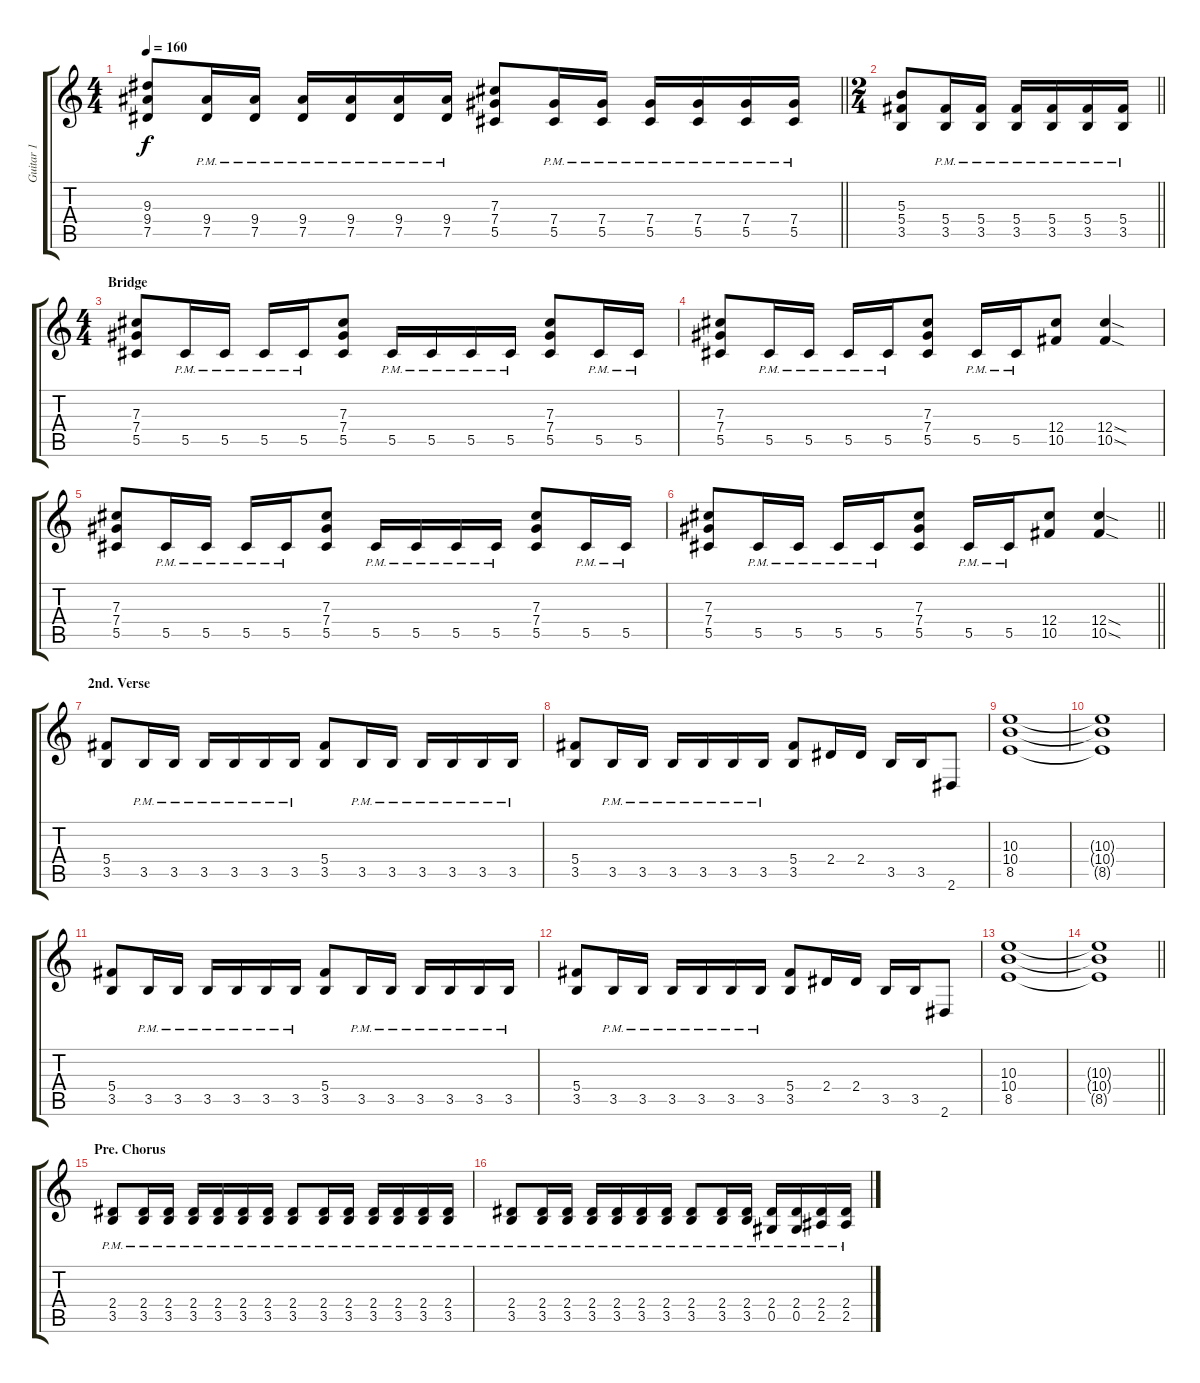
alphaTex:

\track ("Guitar 1 " "Guitar 1 ") {instrument distortionguitar}
\staff {score tabs}
\tuning (Eb4 Bb3 Gb3 Db3 Ab2 Db2) {hide}
\ts (4 4)
\tempo 160
\clef g2
\barLineRight lightlight
\ks c
(9.3 9.4 7.5).8{dy f} (9.4{pm} 7.5{pm}).16 (9.4{pm} 7.5{pm}).16 (9.4{pm} 7.5{pm}).16 (9.4{pm} 7.5{pm}).16 (9.4{pm} 7.5{pm}).16 (9.4{pm} 7.5{pm}).16 (7.3 7.4 5.5).8 (7.4{pm} 5.5{pm}).16 (7.4{pm} 5.5{pm}).16 (7.4{pm} 5.5{pm}).16 (7.4{pm} 5.5{pm}).16 (7.4{pm} 5.5{pm}).16 (7.4{pm} 5.5{pm}).16 |
\ts (2 4)
\barLineRight lightlight
(5.3 5.4 3.5).8 (5.4{pm} 3.5{pm}).16 (5.4{pm} 3.5{pm}).16 (5.4{pm} 3.5{pm}).16 (5.4{pm} 3.5{pm}).16 (5.4{pm} 3.5{pm}).16 (5.4{pm} 3.5{pm}).16 |
\ts (4 4)
\section ("" "Bridge")
(7.3 7.4 5.5).8 5.5{pm}.16 5.5{pm}.16 5.5{pm}.16 5.5{pm}.16 (7.3 7.4 5.5).8 5.5{pm}.16 5.5{pm}.16 5.5{pm}.16 5.5{pm}.16 (7.3 7.4 5.5).8 5.5{pm}.16 5.5{pm}.16 |
(7.3 7.4 5.5).8 5.5{pm}.16 5.5{pm}.16 5.5{pm}.16 5.5{pm}.16 (7.3 7.4 5.5).8 5.5{pm}.16 5.5{pm}.16 (12.4 10.5).8 (12.4{sod} 10.5{sod}).4 |
(7.3 7.4 5.5).8 5.5{pm}.16 5.5{pm}.16 5.5{pm}.16 5.5{pm}.16 (7.3 7.4 5.5).8 5.5{pm}.16 5.5{pm}.16 5.5{pm}.16 5.5{pm}.16 (7.3 7.4 5.5).8 5.5{pm}.16 5.5{pm}.16 |
\barLineRight lightlight
(7.3 7.4 5.5).8 5.5{pm}.16 5.5{pm}.16 5.5{pm}.16 5.5{pm}.16 (7.3 7.4 5.5).8 5.5{pm}.16 5.5{pm}.16 (12.4 10.5).8 (12.4{sod} 10.5{sod}).4 |
\section ("" "2nd. Verse")
(5.4 3.5).8 3.5{pm}.16 3.5{pm}.16 3.5{pm}.16 3.5{pm}.16 3.5{pm}.16 3.5{pm}.16 (5.4 3.5).8 3.5{pm}.16 3.5{pm}.16 3.5{pm}.16 3.5{pm}.16 3.5{pm}.16 3.5{pm}.16 |
(5.4 3.5).8 3.5{pm}.16 3.5{pm}.16 3.5{pm}.16 3.5{pm}.16 3.5{pm}.16 3.5{pm}.16 (5.4 3.5).8 2.4.16 2.4.16 3.5.16 3.5.16 2.6.8 |
(10.3 10.4 8.5).1 |
(10.3{t} 10.4{t} 8.5{t}).1 |
(5.4 3.5).8 3.5{pm}.16 3.5{pm}.16 3.5{pm}.16 3.5{pm}.16 3.5{pm}.16 3.5{pm}.16 (5.4 3.5).8 3.5{pm}.16 3.5{pm}.16 3.5{pm}.16 3.5{pm}.16 3.5{pm}.16 3.5{pm}.16 |
(5.4 3.5).8 3.5{pm}.16 3.5{pm}.16 3.5{pm}.16 3.5{pm}.16 3.5{pm}.16 3.5{pm}.16 (5.4 3.5).8 2.4.16 2.4.16 3.5.16 3.5.16 2.6.8 |
(10.3 10.4 8.5).1 |
\barLineRight lightlight
(10.3{t} 10.4{t} 8.5{t}).1 |
\section ("" "Pre. Chorus")
(2.4{pm} 3.5{pm}).8 (2.4{pm} 3.5{pm}).16 (2.4{pm} 3.5{pm}).16 (2.4{pm} 3.5{pm}).16 (2.4{pm} 3.5{pm}).16 (2.4{pm} 3.5{pm}).16 (2.4{pm} 3.5{pm}).16 (2.4{pm} 3.5{pm}).8 (2.4{pm} 3.5{pm}).16 (2.4{pm} 3.5{pm}).16 (2.4{pm} 3.5{pm}).16 (2.4{pm} 3.5{pm}).16 (2.4{pm} 3.5{pm}).16 (2.4{pm} 3.5{pm}).16 |
(2.4{pm} 3.5{pm}).8 (2.4{pm} 3.5{pm}).16 (2.4{pm} 3.5{pm}).16 (2.4{pm} 3.5{pm}).16 (2.4{pm} 3.5{pm}).16 (2.4{pm} 3.5{pm}).16 (2.4{pm} 3.5{pm}).16 (2.4{pm} 3.5{pm}).8 (2.4{pm} 3.5{pm}).16 (2.4{pm} 3.5{pm}).16 (2.4{pm} 0.5{pm}).16 (2.4{pm} 0.5{pm}).16 (2.4{pm} 2.5{pm}).16 (2.4{pm} 2.5{pm}).16
